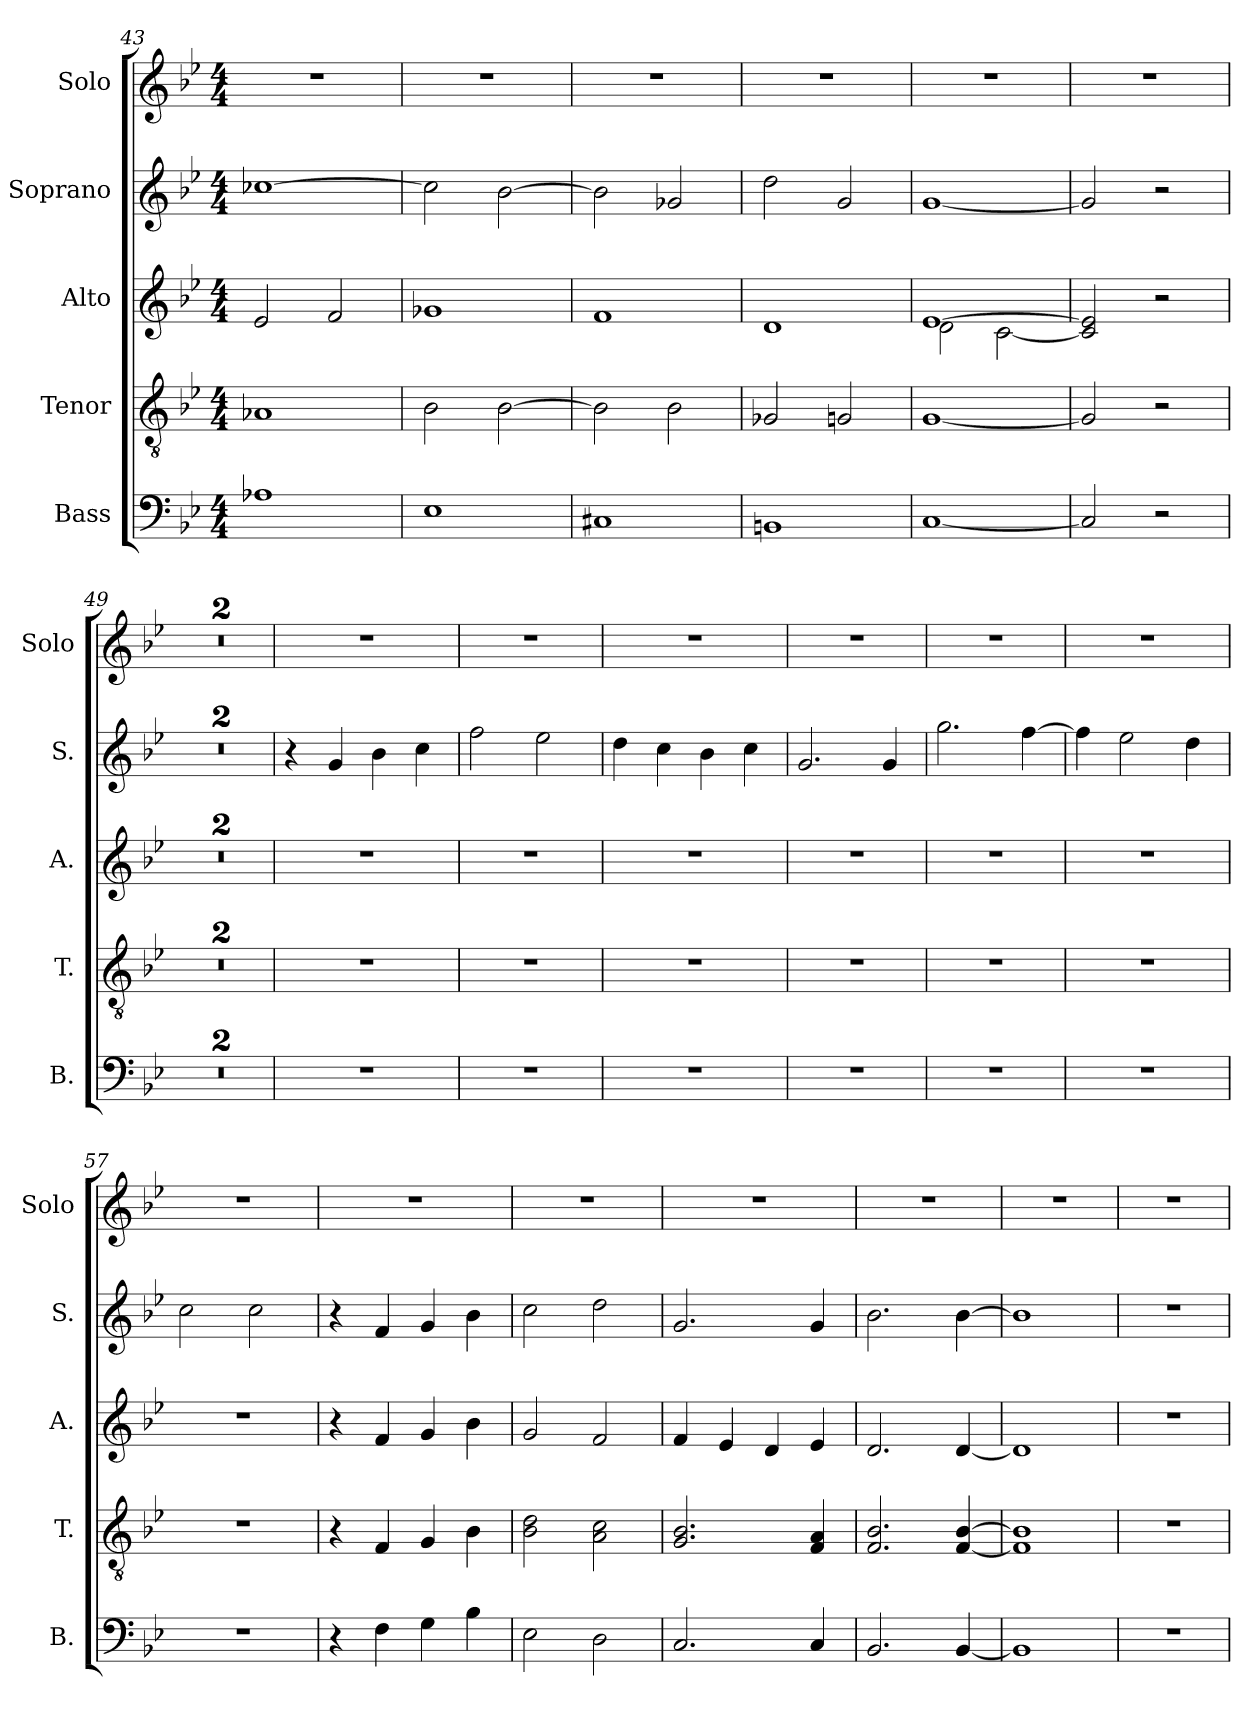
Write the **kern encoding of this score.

**kern	**kern	**kern	**kern	**kern
*part5	*part4	*part3	*part2	*part1
*staff5	*staff4	*staff3	*staff2	*staff1
*I"Bass	*I"Tenor	*I"Alto	*I"Soprano	*I"Solo
*I'B.	*I'T.	*I'A.	*I'S.	*I'Solo
*clefF4	*clefGv2	*clefG2	*clefG2	*clefG2
*k[b-e-]	*k[b-e-]	*k[b-e-]	*k[b-e-]	*k[b-e-]
*M4/4	*M4/4	*M4/4	*M4/4	*M4/4
=43	=43	=43	=43	=43
1A-X	1A-X	2e-/	[1cc-X	1r
.	.	2f/	.	.
!!LO:PB:g=z
=44	=44	=44	=44	=44
1E-	2B-\	1g-X	2cc-\]	1r
.	[2B-\	.	[2b-\	.
=45	=45	=45	=45	=45
1C#X	2B-\]	1f	2b-\]	1r
.	2B-\	.	2g-X/	.
=46	=46	=46	=46	=46
1BBn	2G-X/	1d	2dd\	1r
.	2Gn/	.	2g/	.
=47	=47	=47	=47	=47
*	*	*^	*	*
[1C	[1G	[1e-	2d\	[1g	1r
.	.	.	[2c\	.	.
*	*	*v	*v	*	*
=48	=48	=48	=48	=48
2C/]	2G/]	2c/] 2e-/]	2g/]	1r
2r	2r	2r	2r	.
=49	=49	=49	=49	=49
1r	1r	1r	1r	1r
=50	=50	=50	=50	=50
1r	1r	1r	1r	1r
=51	=51	=51	=51	=51
1r	1r	1r	4r	1r
.	.	.	4g/	.
.	.	.	4b-\	.
.	.	.	4cc\	.
=52	=52	=52	=52	=52
1r	1r	1r	2ff\	1r
.	.	.	2ee-\	.
!!LO:LB:g=z
=53	=53	=53	=53	=53
1r	1r	1r	4dd\	1r
.	.	.	4cc\	.
.	.	.	4b-\	.
.	.	.	4cc\	.
=54	=54	=54	=54	=54
1r	1r	1r	2.g/	1r
.	.	.	4g/	.
=55	=55	=55	=55	=55
1r	1r	1r	2.gg\	1r
.	.	.	[4ff\	.
=56	=56	=56	=56	=56
1r	1r	1r	4ff\]	1r
.	.	.	2ee-\	.
.	.	.	4dd\	.
=57	=57	=57	=57	=57
1r	1r	1r	2cc\	1r
.	.	.	2cc\	.
=58	=58	=58	=58	=58
4r	4r	4r	4r	1r
4F\	4F/	4f/	4f/	.
4G\	4G/	4g/	4g/	.
4B-\	4B-\	4b-\	4b-\	.
=59	=59	=59	=59	=59
2E-\	2B-\ 2d\	2g/	2cc\	1r
2D\	2A\ 2c\	2f/	2dd\	.
=60	=60	=60	=60	=60
2.C/	2.G/ 2.B-/	4f/	2.g/	1r
.	.	4e-/	.	.
.	.	4d/	.	.
4C/	4F/ 4A/	4e-/	4g/	.
!!LO:LB:g=z
=61	=61	=61	=61	=61
2.BB-/	2.F/ 2.B-/	2.d/	2.b-\	1r
[4BB-/	[4F/ [4B-/	[4d/	[4b-\	.
=62	=62	=62	=62	=62
1BB-]	1F] 1B-]	1d]	1b-]	1r
=63	=63	=63	=63	=63
1r	1r	1r	1r	1r
=	=	=	=	=
*-	*-	*-	*-	*-
